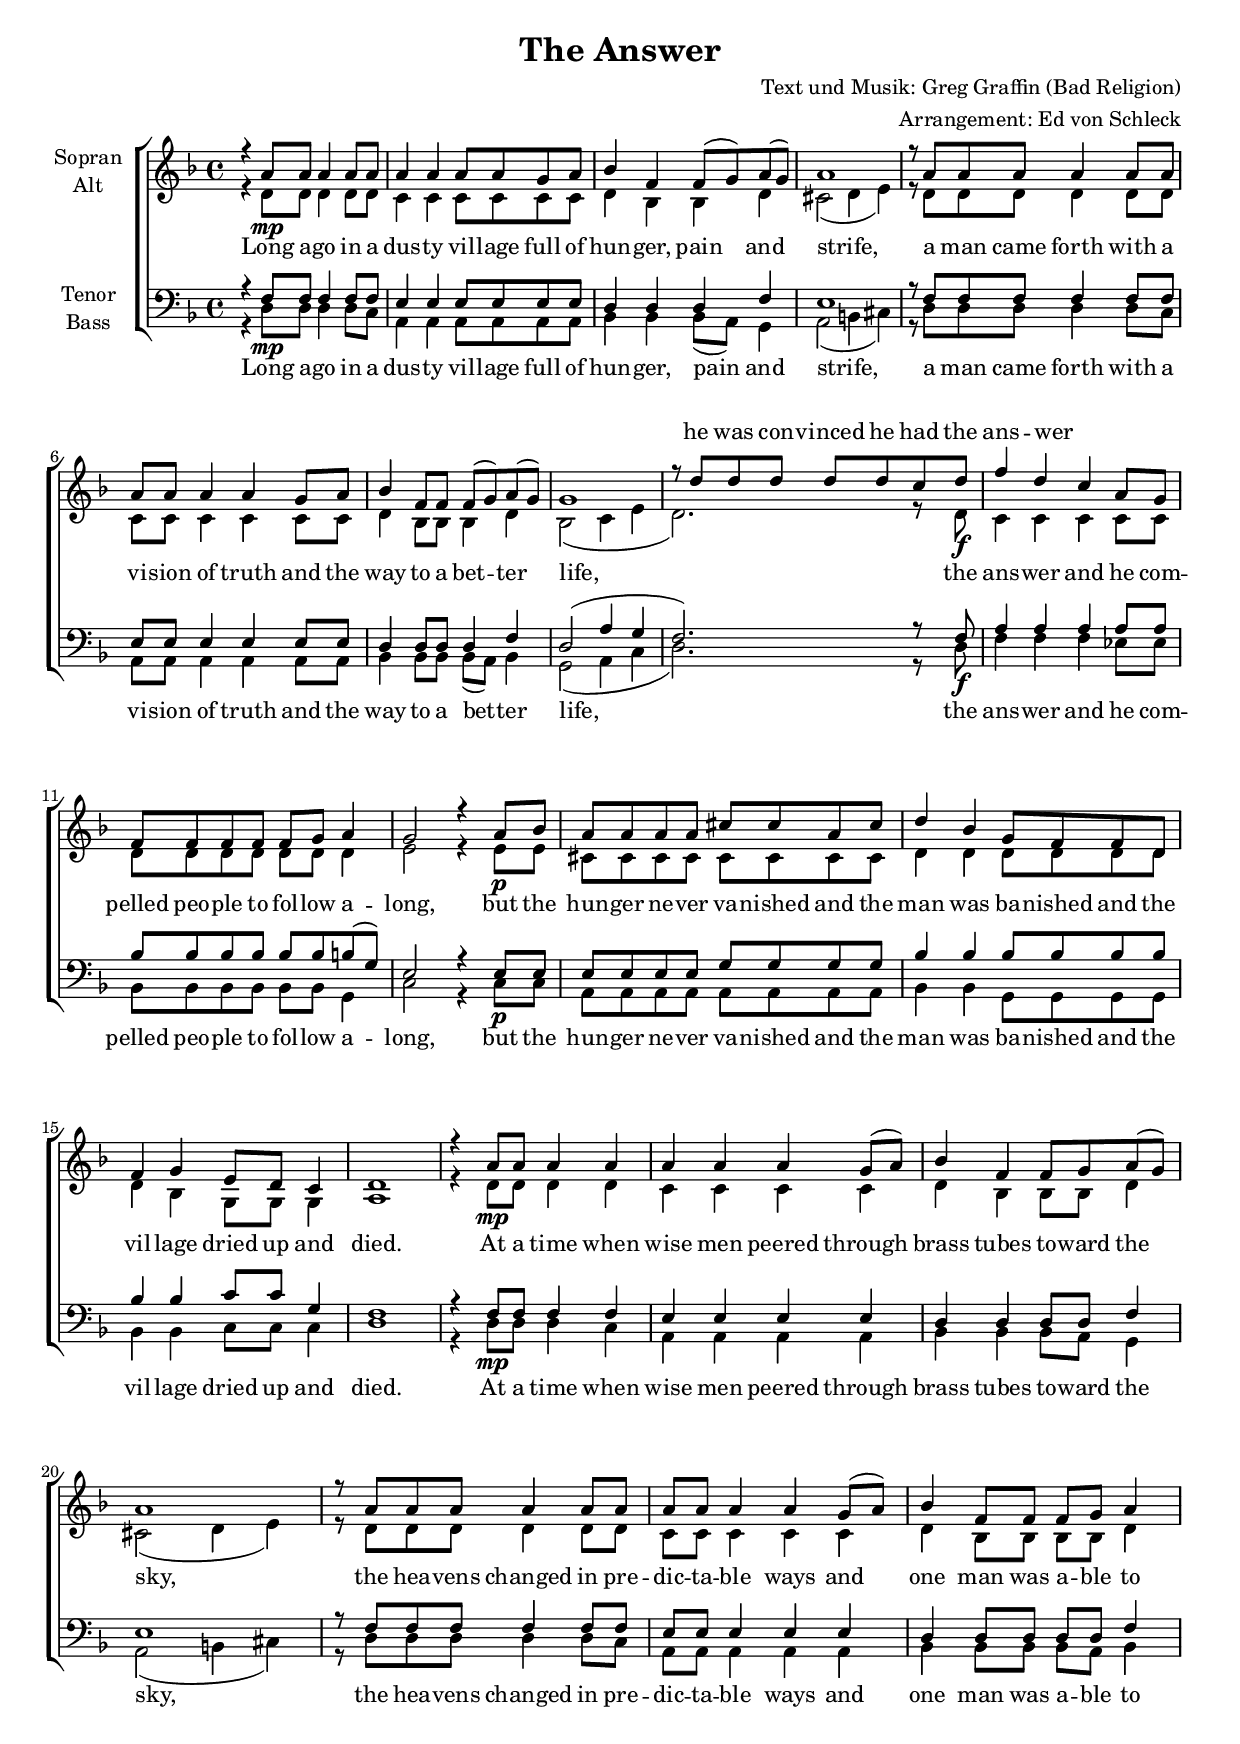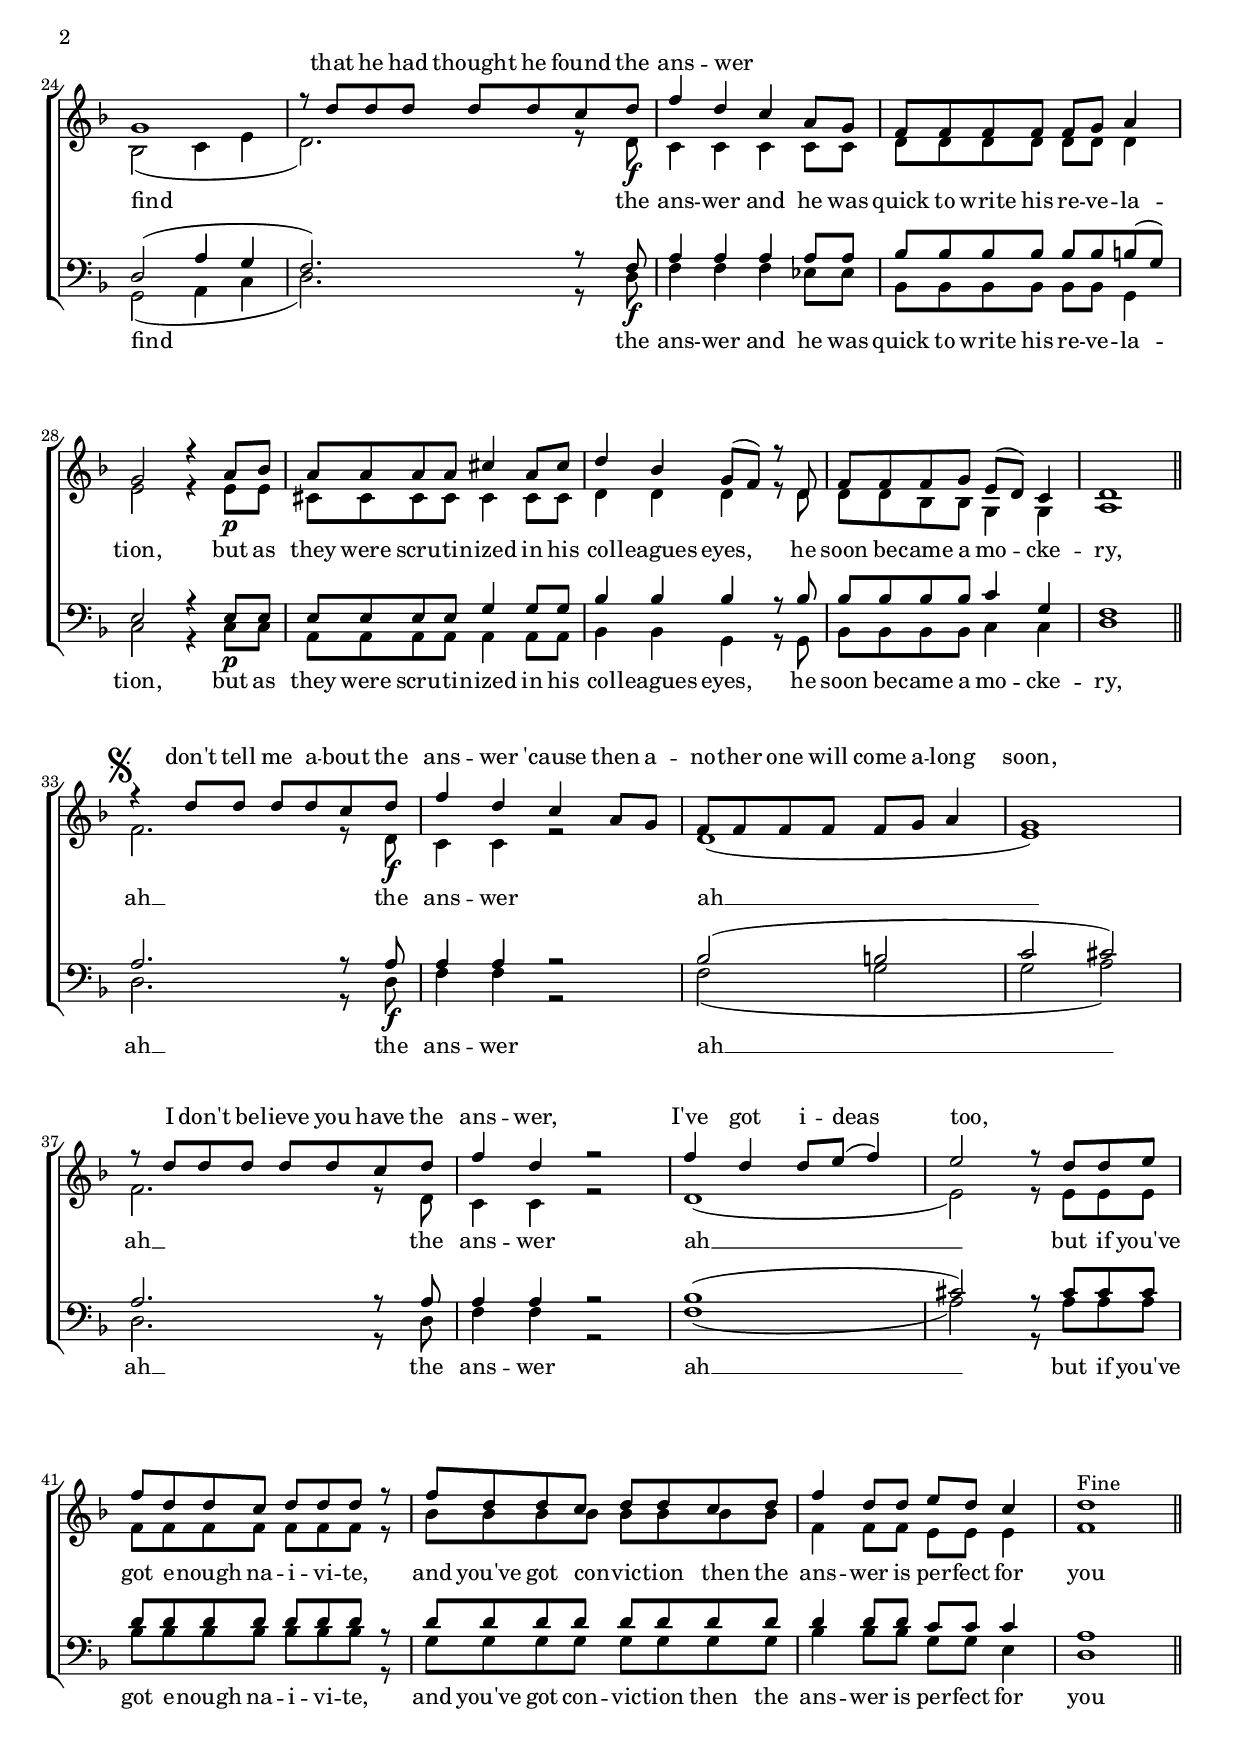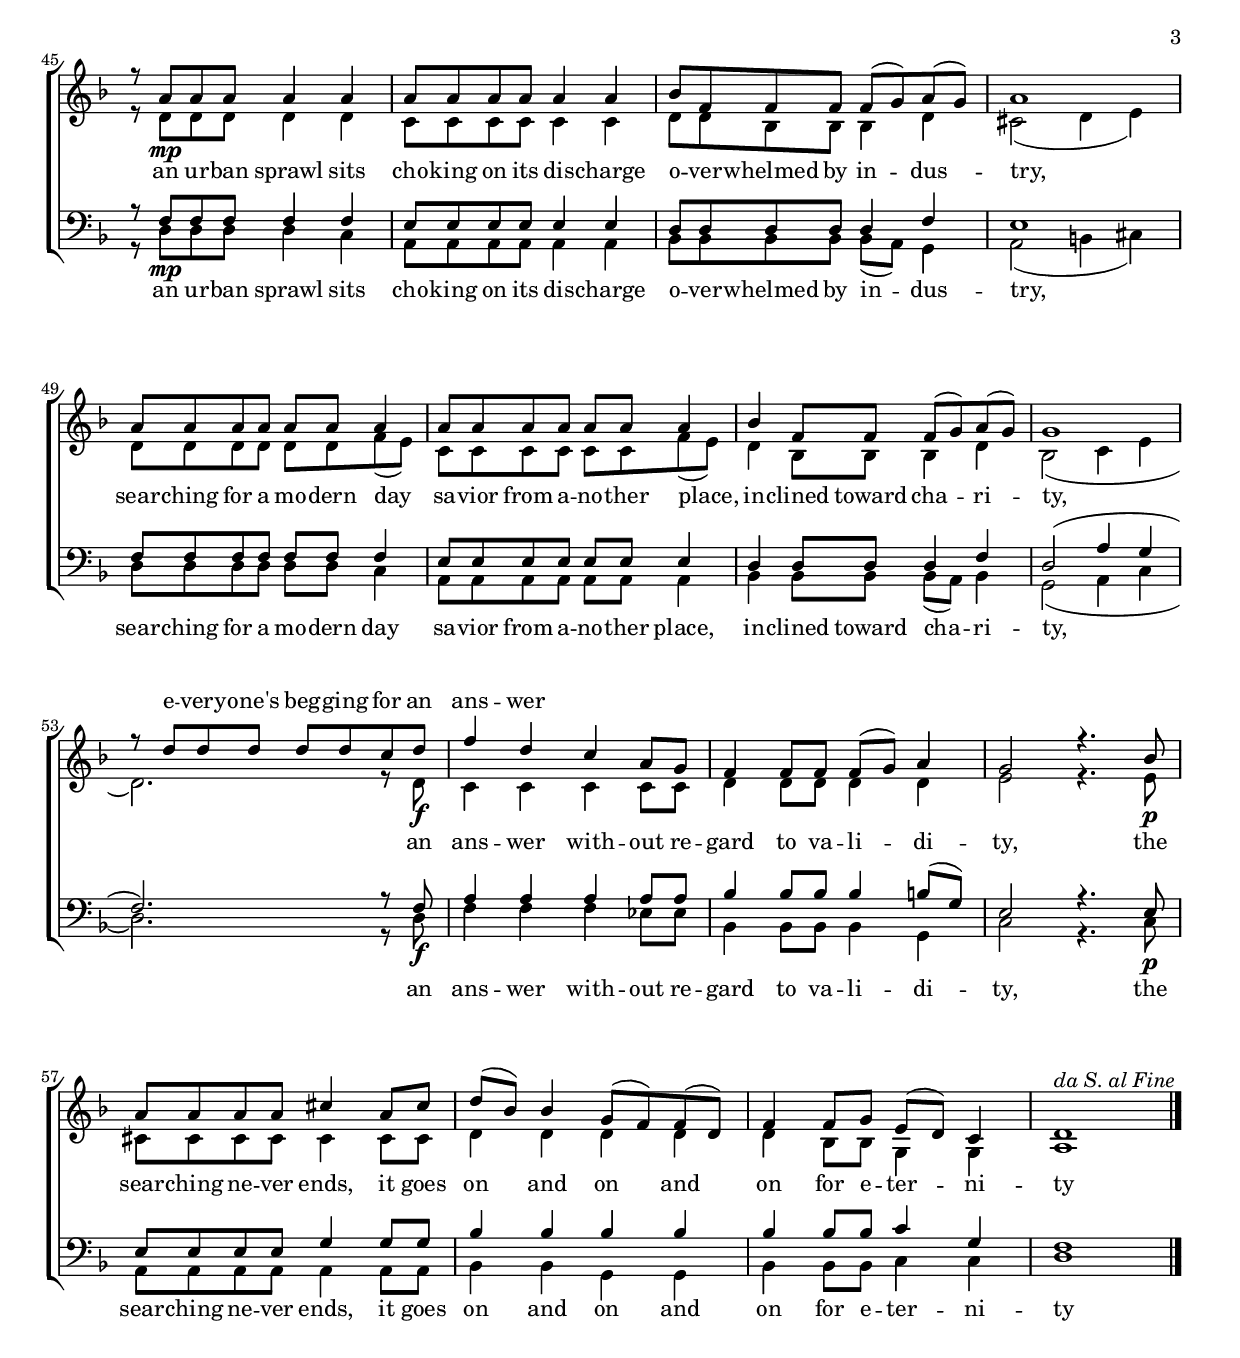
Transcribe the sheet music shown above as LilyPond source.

\version "2.13.39"
\header {
  title = "The Answer"
  composer = "Text und Musik: Greg Graffin (Bad Religion)"
  arranger = "Arrangement: Ed von Schleck"
}

%Größe der Partitur
#(set-global-staff-size 18)

%Abschalten von Point&Click
%#(ly:set-option 'point-and-click #f)

  global = {
     \key d \minor
     \time 4/4
  }
  
  Coda = \markup { \musicglyph #"scripts-coda" }
  Segno = \mark \markup { \musicglyph #"scripts-segno" }
  Fine = \markup { Fine }
  Wdh = \markup { \italic { da S. al Fine } }
  rit = \markup { \italic rit. }
  Wdhb = \markup { \italic { da Refrain al } \musicglyph #"scripts-coda" }

sopranMusik = \relative c'' {
r4 a8 a a4 a8 a
a4 a a8 a g a
bes4 f f8( g) a( g)
a1

r8 a a a a4 a8 a
a a a4 a g8 a
bes4 f8 f f( g) a( g)
g1

r8 d'8 d d d d c d
f4 d c a8 g
f f f f f g a4
g2 r4 a8 bes

a a a a cis cis a cis
d4 bes g8 f f d
f4 g e8 d c4
d1

%--

r4 a'8 a a4 a4
a4 a a4 g8( a)
bes4 f f8 g a( g)
a1

r8 a a a a4 a8 a
a a a4 a g8( a)
bes4 f8 f f g a4
g1

r8 d'8 d d d d c d
f4 d c a8 g
f f f f f g a4
g2 r4 a8 bes

a a a a cis4 a8 cis
d4 bes g8( f) r8 d
f8 f f g e8( d) c4
d1 \break

\mark \markup { \musicglyph #"scripts.segno" }
r4 d'8 d d d c d
f4 d c a8 g
f f f f f g a4
g1

r8 d'8 d d d d c d
f4 d r2
f4 d d8 e( f4)
e2 r8 d d e

f d d c d d d8 r
f d d c d d c d
f4 d8 d e d c4
d1^\Fine \break
%--

r8 a a a a4 a4
a8 a a a a4 a
bes8 f f f f( g) a( g)
a1

a8 a a a a a a4
a8 a a a a a a4
bes4 f8 f f( g) a( g)
g1

r8 d'8 d d d d c d
f4 d c a8 g
f4 f8 f f( g) a4
g2 r4. bes8

a a a a cis4 a8 cis
d8( bes) bes4 g8( f) f( d)
f4 f8 g e8( d) c4
d1^\Wdh

\bar "|."
}
  
sopranText = \lyricmode {
_ _ _ _ _ _ _ _ _ _ _ _ _ _ _ _ _
_ _ _ _ _ _ _ _ _ _ _ _ _ _ _ _ _ 
he was con -- vinced he had the ans -- wer
_ _ _ _ _ _ _ _ _ _ _ _ _ _ _ _ _
_ _ _ _ _ _ _ _ _ _ _ _ _ _ _ _ _ 
_ _ _ _ _ _ _ _ _ _ _ _ _ _ _ _ _
_ _ _ _ _ _ _ _ _ _ _ _ _ _

that he had thought he found the ans -- wer
_ _ _ _ _ _ _ _ _ _ _ _ _ _ _ _ _
_ _ _ _ _ _ _ _ _ _ _ _ _ _

don't tell me a -- bout the ans -- wer
'cause then a -- no -- ther one will come a -- long soon,
I don't be -- lieve you have the ans -- wer,
I've got i -- deas too,

_ _ _ _ _ _ _ _ _ _ _ _ _ _ _ _ _
_ _ _ _ _ _ _ _ _ _ _ _ _ _ _ _ _ 
_ _ _ _ _ _ _ _ _ _ _ _ _ _ _ _ _
_ _ _ _ _ _ _ _ _ _ _ _
e -- very -- one's beg -- ging for an ans -- wer
}

altMusik = \relative c' {
r4 d8\mp d d4 d8 d
c4 c c8 c c c
d4 bes bes d
cis2( d4 e)

r8 d d d d4 d8 d
c c c4 c c8 c
d4 bes8 bes bes4  d
bes2( c4 e

d2.) r8 d8\f
c4 c c c8 c
d8 d d d d d d4
e2 r4 e8\p e

cis cis cis cis cis cis cis cis
d4 d d8 d d d
d4 bes g8 g g4
a1

%--

r4 d8\mp d d4 d4
c4 c c c
d4 bes bes8 bes d4
cis2( d4 e)

r8 d d d d4 d8 d
c c c4 c c4
d4 bes8 bes bes bes d4
bes2( c4 e

d2.) r8 d8\f
c4 c c c8 c
d8 d d d d d d4
e2 r4 e8\p e

cis cis cis cis cis4 cis8 cis
d4 d d4 r8 d
d d bes bes g4 g4
a1

f'2. r8 d8\f
c4 c4 r2
d1(
e)

f2. r8 d8
c4 c4 r2
d1(
e2) r8 e e e

f f f f  f f f r
bes bes bes bes bes bes bes bes
f4 f8 f e e e4
f1


%--
r8 d8\mp d d d4 d4
c8 c c c c4 c
d8 d bes bes  bes4 d4
cis2( d4 e)

d8 d d d  d d f( e)
c8 c c c c c f( e)
d4 bes8 bes bes4  d
bes2( c4 e

d2.) r8 d8\f
c4 c c c8 c
d4  d8 d d4 d4
e2 r4. e8\p

cis cis cis cis cis4 cis8 cis
d4 d d d
d4 bes8 bes g4 g4
a1
}
		
altText = \lyricmode {
}
  
tenorMusik = \relative c {
r4 f8 f f4 f8 f
e4 e e8 e e e
d4 d d f
e1

r8 f f f f4 f8 f
e e e4 e e8 e
d4 d8 d d4 f4
d2( a'4 g

f2.) r8 f8
a4 a a a8 a
bes bes bes bes bes bes b8( g)
e2 r4 e8 e

e8 e e e g g g g
bes4 bes bes8 bes bes bes
bes4 bes c8 c g4
f1

%--
r4 f8 f f4 f4
e4 e e e
d4 d d8 d f4
e1

r8 f f f f4 f8 f
e e e4 e e4
d4 d8 d d d f4
d2( a'4 g

f2.) r8 f8
a4 a a a8 a
bes bes bes bes bes bes b8( g)
e2 r4 e8 e

e8 e e e g4 g8 g
bes4 bes bes4 r8 bes
bes8 bes bes bes c4 g4
f1 \bar "||"

a2. r8 a
a4 a r2
bes2( b
c cis)

a2. r8 a
a4 a r2
bes1(
cis2) r8 cis cis cis

d d d d d d d r
d d d d d d d d
d4 d8 d c c c4
a1 \bar "||"

%--
r8 f f f f4 f4
e8 e e e8 e4 e
d8 d d d d4 f4
e1

f8 f f f f f f4
e8 e e e e e e4
d4 d8 d d4 f4
d2( a'4 g

f2.) r8 f8
a4 a a a8 a
bes4 bes8 bes bes4 b8( g)
e2 r4. e8

e8 e e e g4 g8 g
bes4 bes bes bes
bes4 bes8 bes c4 g4
f1
}
  
tenorText = \lyricmode {
}
     
bassMusik = \relative c {
r4 d8\mp d d4 d8 c
a4 a a8 a a a
bes4 bes bes8( a) g4
a2( b4 cis)

r8 d8 d d d4 d8 c
a a a4 a a8 a
bes4 bes8 bes bes( a) bes4
g2( a4 c

d2.) r8 d8\f
f4 f f es8 es
bes8 bes bes bes bes bes g4
c2 r4 c8\p c

a8 a a a  a a a a
bes4 bes g8 g g g
bes4 bes c8 c c4
d1

%--
r4 d8\mp d d4 c
a4 a a4 a4
bes4 bes bes8 a g4
a2( b4 cis)

r8 d8 d d d4 d8 c
a a a4 a a4
bes4 bes8 bes bes a bes4
g2( a4 c

d2.) r8 d8\f
f4 f f es8 es
bes8 bes bes bes bes bes g4
c2 r4 c8\p c

a8 a a a  a4 a8 a
bes4 bes g4 r8 g
bes8 bes bes bes c4 c4
d1

d2. r8 d\f
f4 f r2
f2( g
g a)

d,2. r8 d
f4 f r2
f1(
a2) r8 a a a

bes bes bes bes bes bes bes r
g g g g g g g g
bes4 bes8 bes g g e4
d1

%--
r8 d8\mp d d d4 c
a8 a a a8 a4 a
bes8 bes bes bes bes8( a) g4
a2( b4 cis)

d8 d8 d d d d c4
a8 a a a a a8 a4
bes4 bes8 bes bes( a) bes4
g2( a4 c

d2.) r8 d8\f
f4 f f es8 es
bes4 bes8 bes bes4 g4
c2 r4. c8\p

a8 a a a  a4 a8 a
bes4 bes g4 g
bes4 bes8 bes c4 c4
d1
}
  
bassText = \lyricmode {
Long a -- go in a dus -- ty vil -- lage
full of hun -- ger, pain and strife,
a man came forth with a vi -- sion of truth
and the way to a bet -- ter life,
the ans -- wer
and he com -- pelled peo -- ple to fol -- low a -- long,
but the hun -- ger ne -- ver va -- nished
and the man was ba -- nished
and the vil -- lage dried up and died.

At a time when wise men peered
through brass tubes to -- ward the sky,
the hea -- vens changed in pre -- dic -- ta -- ble ways
and one man was a -- ble to find
the ans -- wer
and he was quick to write his re -- ve -- la -- tion,
but as they were scru -- ti -- nized
in his col -- leagues eyes,
he soon be -- came a mo -- cke -- ry,

ah __ the ans -- wer
ah __
ah __ the ans -- wer
ah __
but if you've got e -- nough na -- i -- vi -- te,
and you've got con -- vic -- tion
then the ans -- wer is per -- fect for you


an ur -- ban sprawl sits cho -- king on its dis -- charge
o -- ver -- whelmed by in -- dus -- try,
sear -- ching for a mo -- dern day sa -- vior from a -- no -- ther place,
in -- clined toward cha -- ri -- ty,
an ans -- wer
with -- out re -- gard to va -- li -- di -- ty,
the sear -- ching ne -- ver ends,
it goes on and on and on for e -- ter -- ni -- ty
}

\score {
  \new ChoirStaff <<
    \new Staff = "sa" \with {
      instrumentName = \markup \center-column { "Sopran" "Alt" }
    } <<
      \new Voice = "soprano" { \voiceOne \global \sopranMusik }
      \new Voice = "alto" { \voiceTwo \global \altMusik }
    >>
    \new Lyrics \with {
      alignAboveContext = "sa"
    } \lyricsto "soprano" \sopranText
    \new Lyrics \lyricsto "alto" \bassText
    \new Staff = "tb" \with {
      instrumentName = \markup \center-column { "Tenor" "Bass" }
    } <<
      \clef bass
      \new Voice = "tenor" { \voiceOne \global \tenorMusik }
      \new Voice = "bass" { \voiceTwo \global \bassMusik }
    >>
    %\new Lyrics \with { alignAboveContext = "tb" } \lyricsto "tenor" \bassText
    \new Lyrics \lyricsto "bass" \bassText
  >>
  \layout { }
  \midi {
    \context {
      \Score
      tempoWholesPerMinute = #(ly:make-moment 100 4)
    }
  }
}
